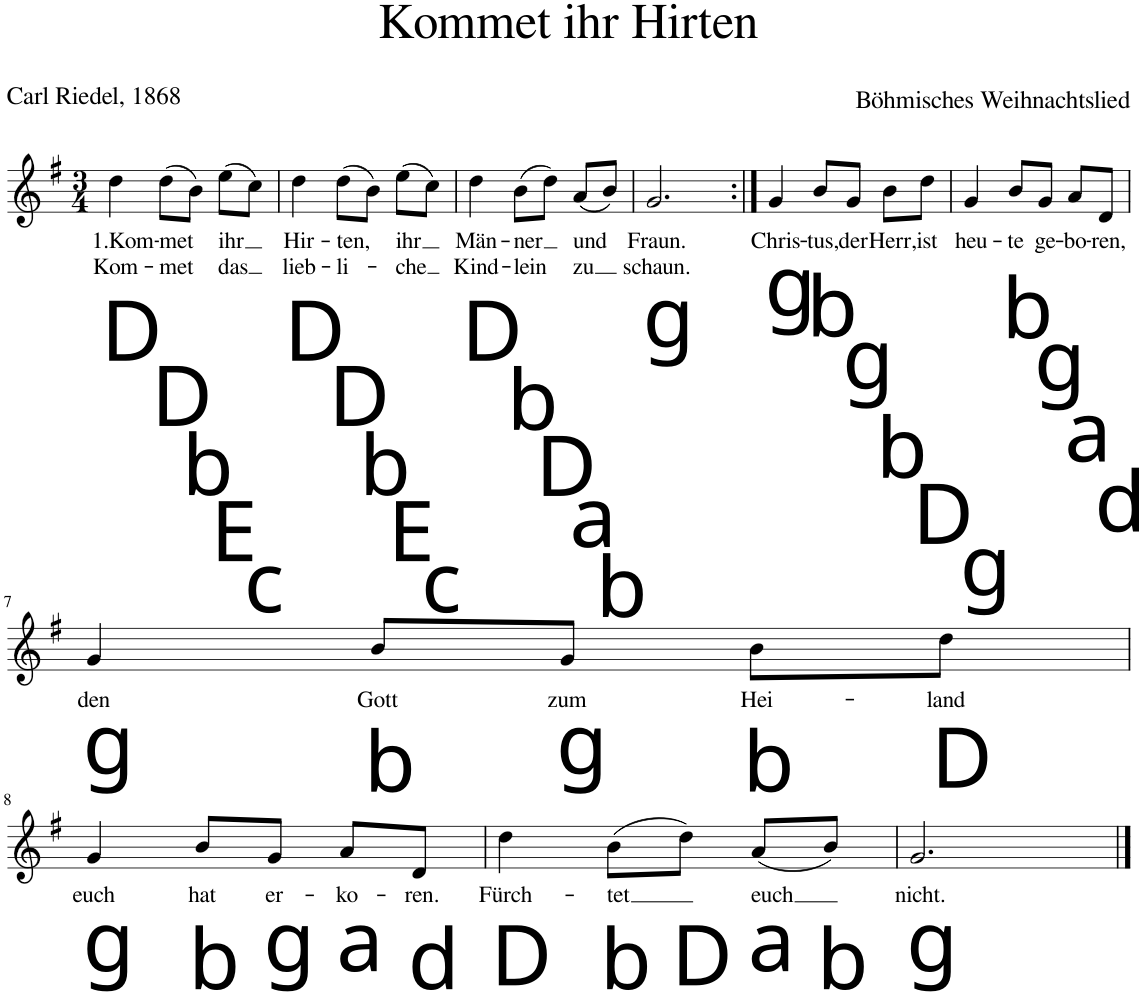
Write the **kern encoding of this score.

**kern	**text	**text
*part1	*part1	*part1
*staff1	*staff1	*staff1
*I"Piano	*	*
*I'Pno.	*	*
*clefG2	*	*
*k[f#]	*	*
*M3/4	*	*
=1	=1	=1
!LO:TX:b:t=D	!	!
!	!LO:LY:b	!LO:LY:b
4dd\	1.Kom-	Kom-
!LO:TX:b:t=D	!	!
!	!LO:LY:b	!LO:LY:b
(8dd\L	-met	-met
!LO:TX:b:t=b	!	!
8b\J)	.	.
!LO:TX:b:t=E	!	!
!	!LO:LY:b	!LO:LY:b
(8ee\L	ihr	das
!LO:TX:b:t=c	!	!
8cc\J)	.	.
=2	=2	=2
!LO:TX:b:t=D	!	!
!	!LO:LY:b	!LO:LY:b
4dd\	Hir-	lieb-
!LO:TX:b:t=D	!	!
!	!LO:LY:b	!LO:LY:b
(8dd\L	-ten,	-li-
!LO:TX:b:t=b	!	!
8b\J)	.	.
!LO:TX:b:t=E	!	!
!	!LO:LY:b	!LO:LY:b
(8ee\L	ihr	-che
!LO:TX:b:t=c	!	!
8cc\J)	.	.
=3	=3	=3
!LO:TX:b:t=D	!	!
!	!LO:LY:b	!LO:LY:b
4dd\	Män-	Kind-
!LO:TX:b:t=b	!	!
!	!LO:LY:b	!LO:LY:b
(8b\L	-ner	-lein
!LO:TX:b:t=D	!	!
8dd\J)	.	.
!LO:TX:b:t=a	!	!
!	!LO:LY:b	!LO:LY:b
(8a/L	und	zu
!LO:TX:b:t=b	!	!
8b/J)	.	.
=4	=4	=4
!LO:TX:b:t=g	!	!
!	!LO:LY:b	!LO:LY:b
2.g/	Fraun.	schaun.
=5:|!	=5:|!	=5:|!
!LO:TX:b:t=g	!	!
!	!LO:LY:b	!
4g/	Chris-	.
!LO:TX:b:t=b	!	!
!	!LO:LY:b	!
8b/L	-tus,	.
!LO:TX:b:t=g	!	!
!	!LO:LY:b	!
8g/J	der	.
!LO:TX:b:t=b	!	!
!	!LO:LY:b	!
8b\L	Herr,	.
!LO:TX:b:t=D	!	!
!	!LO:LY:b	!
8dd\J	ist	.
=6	=6	=6
!LO:TX:b:t=g	!	!
!	!LO:LY:b	!
4g/	heu-	.
!LO:TX:b:t=b	!	!
!	!LO:LY:b	!
8b/L	-te	.
!LO:TX:b:t=g	!	!
!	!LO:LY:b	!
8g/J	ge-	.
!LO:TX:b:t=a	!	!
!	!LO:LY:b	!
8a/L	-bo-	.
!LO:TX:b:t=d	!	!
!	!LO:LY:b	!
8d/J	-ren,	.
!!LO:LB:g=z
=7	=7	=7
!LO:TX:b:t=g	!	!
!	!LO:LY:b	!
4g/	den	.
!LO:TX:b:t=b	!	!
!	!LO:LY:b	!
8b/L	Gott	.
!LO:TX:b:t=g	!	!
!	!LO:LY:b	!
8g/J	zum	.
!LO:TX:b:t=b	!	!
!	!LO:LY:b	!
8b\L	Hei-	.
!LO:TX:b:t=D	!	!
!	!LO:LY:b	!
8dd\J	-land	.
!!LO:LB:g=z
=8	=8	=8
!LO:TX:b:t=g	!	!
!	!LO:LY:b	!
4g/	euch	.
!LO:TX:b:t=b	!	!
!	!LO:LY:b	!
8b/L	hat	.
!LO:TX:b:t=g	!	!
!	!LO:LY:b	!
8g/J	er-	.
!LO:TX:b:t=a	!	!
!	!LO:LY:b	!
8a/L	-ko-	.
!LO:TX:b:t=d	!	!
!	!LO:LY:b	!
8d/J	-ren.	.
=9	=9	=9
!LO:TX:b:t=D	!	!
!	!LO:LY:b	!
4dd\	Fürch-	.
!LO:TX:b:t=b	!	!
!	!LO:LY:b	!
(8b\L	-tet	.
!LO:TX:b:t=D	!	!
8dd\J)	.	.
!LO:TX:b:t=a	!	!
!	!LO:LY:b	!
(8a/L	euch	.
!LO:TX:b:t=b	!	!
8b/J)	.	.
=10	=10	=10
!LO:TX:b:t=g	!	!
!	!LO:LY:b	!
2.g/	nicht.	.
==	==	==
*-	*-	*-
